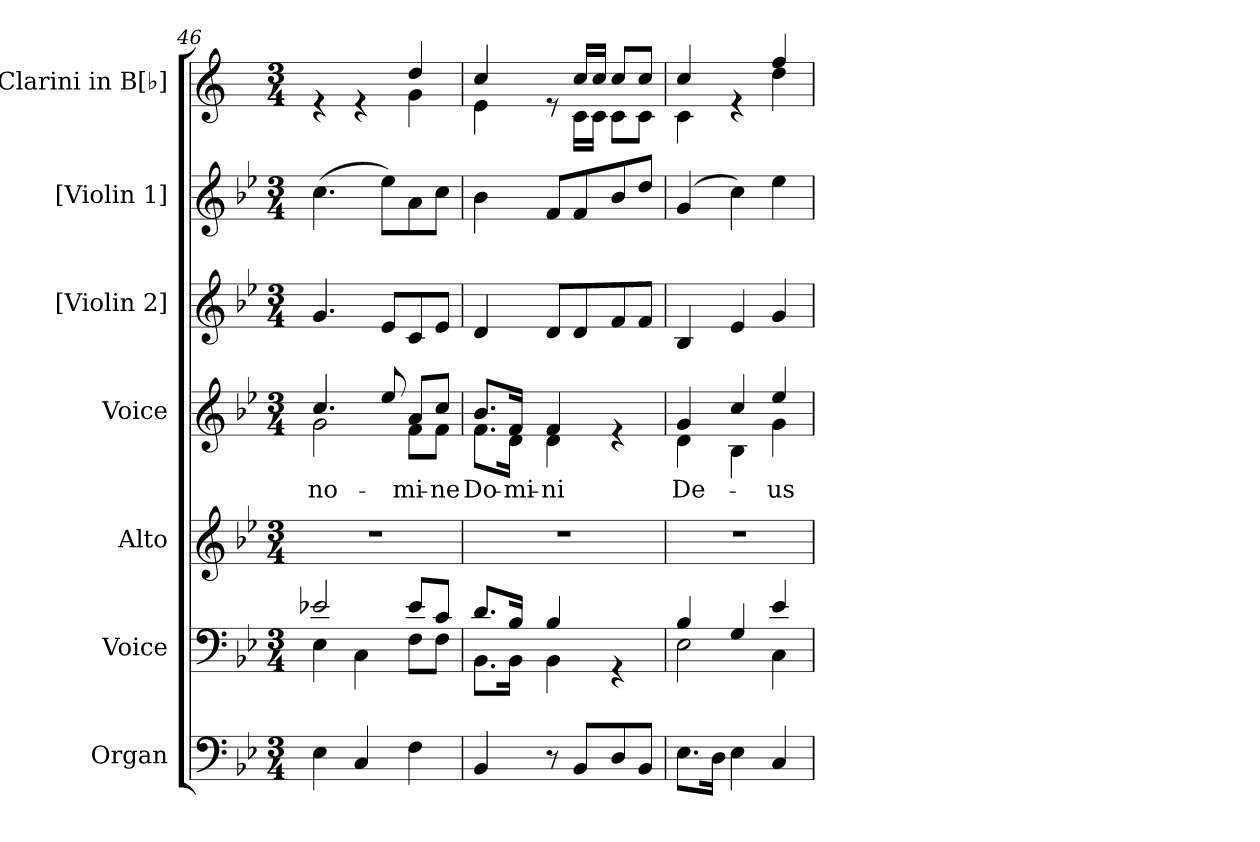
**kern	**kern	**kern	**kern	**text	**kern	**kern	**kern
*part7	*part6	*part5	*part4	*part4	*part3	*part2	*part1
*staff7	*staff6	*staff5	*staff4	*staff4	*staff3	*staff2	*staff1
*I"Organ	*I"Voice	*I"Alto	*I"Voice	*	*I"[Violin 2]	*I"[Violin 1]	*I"Clarini in B[♭]
*	*	*I'A	*	*	*I'Vln	*I'Vln	*
!!LO:PB:g=z
*clefF4	*clefF4	*clefG2	*clefG2	*	*clefG2	*clefG2	*clefG2
*	*	*	*	*	*	*	*ITrd1c2
*k[b-e-]	*k[b-e-]	*k[b-e-]	*k[b-e-]	*	*k[b-e-]	*k[b-e-]	*k[b-e-]
*M3/4	*M3/4	*M3/4	*M3/4	*	*M3/4	*M3/4	*M3/4
=46	=46	=46	=46	=46	=46	=46	=46
*	*^	*	*	*	*	*	*
!	!	!	!	!	!LO:LY:b	!	!	!
*	*	*	*	*^	*	*	*	*^
4E-\	2e-X/	4E-\	2.r	4.cc/	2g\	no-	4.g/	(4.cc\	4re	2ryy
4C/	.	4C\	.	.	.	.	.	.	4re	.
.	.	.	.	8ee-/	.	.	8e-/L	8ee-\L)	.	.
!	!	!	!	!	!	!LO:LY:b	!	!	!	!
4F\	8e-/L	8F\L	.	8a/L	8f\L	-mi-	8c/	8a\	4cc/	4f\
!	!	!	!	!	!	!LO:LY:b	!	!	!	!
.	8c/J	8F\J	.	8cc/J	8f\J	-ne	8e-/J	8cc\J	.	.
=47	=47	=47	=47	=47	=47	=47	=47	=47	=47	=47
!	!	!	!	!	!	!LO:LY:b	!	!	!	!
4BB-/	8.d/L	8.BB-\L	2.r	8.b-/L	8.f\L	Do-	4d/	4b-\	4b-/	4d\
!	!	!	!	!	!	!LO:LY:b	!	!	!	!
.	16B-/Jk	16BB-\Jk	.	16f/Jk	16d\Jk	-mi-	.	.	.	.
!	!	!	!	!	!	!LO:LY:b	!	!	!	!
8r	4B-/	4BB-\	.	4f/	4d\	-ni	8d/L	8f/L	8re	8ryy
8BB-/L	.	.	.	.	.	.	8d/	8f/	16b-/LL	16B-\LL
.	.	.	.	.	.	.	.	.	16b-/JJ	16B-\JJ
8D/	4rGG	4ryy	.	4re	4ryy	.	8f/	8b-/	8b-/L	8B-\L
8BB-/J	.	.	.	.	.	.	8f/J	8dd/J	8b-/J	8B-\J
=48	=48	=48	=48	=48	=48	=48	=48	=48	=48	=48
!	!	!	!	!	!	!LO:LY:b	!	!	!	!
8.E-\L	4B-/	2E-\	2.r	4g/	4d\	De-	4B-/	(4g/	4b-/	4B-\
16D\Jk	.	.	.	.	.	.	.	.	.	.
4E-\	4G/	.	.	4cc/	4B-\	.	4e-/	4cc\)	4re	4ryy
!	!	!	!	!	!	!LO:LY:b	!	!	!	!
4C/	4e-/	4C\	.	4ee-/	4g\	-us	4g/	4ee-\	4ee-/	4cc\
*	*v	*v	*	*v	*v	*	*	*	*v	*v
=	=	=	=	=	=	=	=
*-	*-	*-	*-	*-	*-	*-	*-
